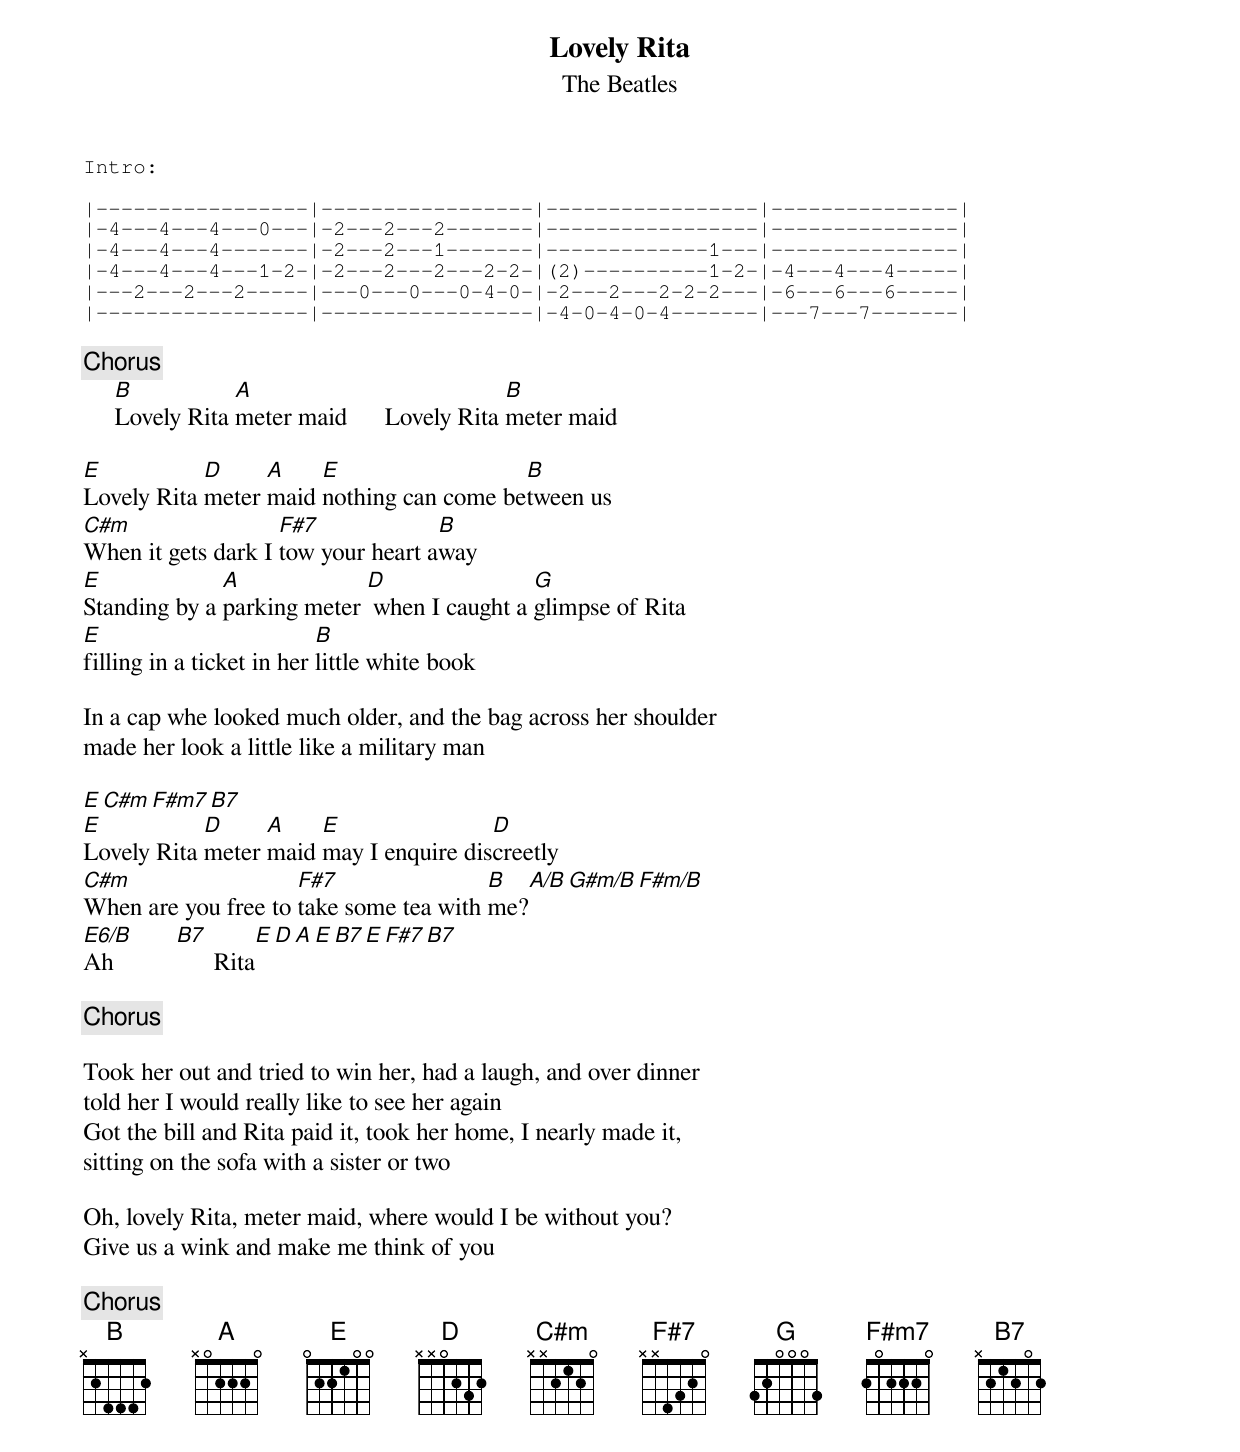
{t:Lovely Rita}
{st:The Beatles}
{sot}
Intro:

|-----------------|-----------------|-----------------|---------------|
|-4---4---4---0---|-2---2---2-------|-----------------|---------------|
|-4---4---4-------|-2---2---1-------|-------------1---|---------------|
|-4---4---4---1-2-|-2---2---2---2-2-|(2)----------1-2-|-4---4---4-----|
|---2---2---2-----|---0---0---0-4-0-|-2---2---2-2-2---|-6---6---6-----|
|-----------------|-----------------|-4-0-4-0-4-------|---7---7-------|
{eot}

{c:Chorus}
     [B]Lovely Rita [A]meter maid      Lovely Rita [B]meter maid

[E]Lovely Rita [D]meter [A]maid [E]nothing can come be[B]tween us
[C#m]When it gets dark I [F#7]tow your heart a[B]way
[E]Standing by a [A]parking meter [D] when I caught a [G]glimpse of Rita
[E]filling in a ticket in her [B]little white book

In a cap whe looked much older, and the bag across her shoulder
made her look a little like a military man

[E][C#m][F#m7][B7]
[E]Lovely Rita [D]meter [A]maid [E]may I enquire dis[D]creetly
[C#m]When are you free to [F#7]take some tea with [B]me?[A/B][G#m/B][F#m/B]
[E6/B]Ah          [B7]      Rita[E][D][A][E][B7][E][F#7][B7]

{c:Chorus}

Took her out and tried to win her, had a laugh, and over dinner
told her I would really like to see her again
Got the bill and Rita paid it, took her home, I nearly made it,
sitting on the sofa with a sister or two

Oh, lovely Rita, meter maid, where would I be without you?
Give us a wink and make me think of you

{c:Chorus}
